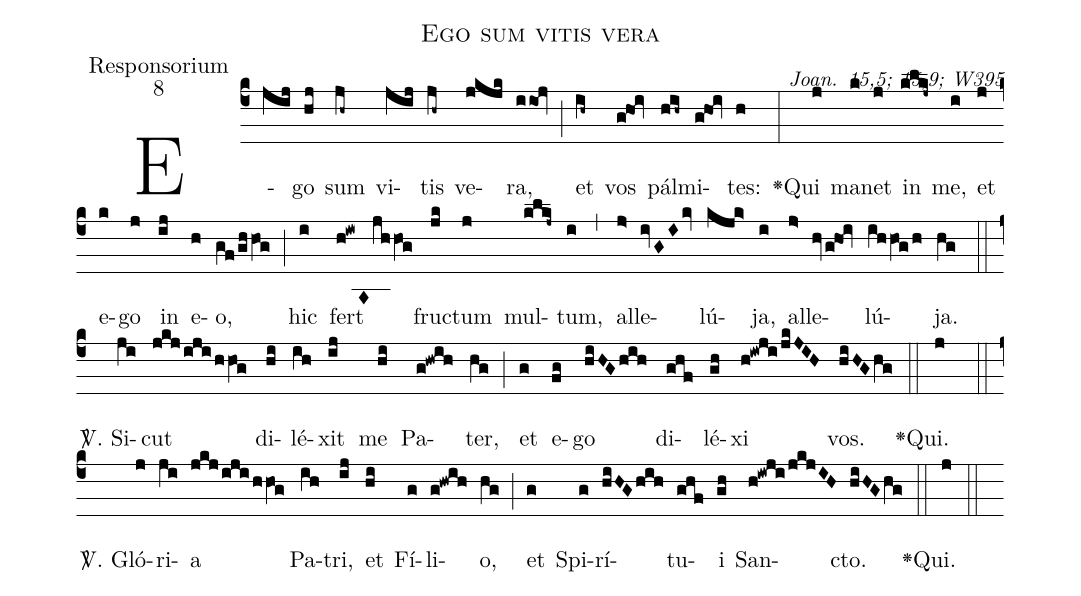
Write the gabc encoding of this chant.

name:Ego sum vitis vera;
office-part:Responsorium;
mode:8;
commentary:Joan. 15,5; 15,9; W395;
%%
(c4) E(jij)go(hj) sum(jh~) vi(jij)tis(jh~) ve(jkjk)ra,(i/ioj) (;)
et(ih~) vos(g!hoi) pál(hih~)mi(g!hoi)tes:(h) (:)
<v>\greheightstar</v> Qui(j) ma(k)net(j) in(klkj~) me,(i) et(j) e(k)go(j) in(ij) e(h)o,(gf/ghhVOg) (;)
hic(i) fert(h!iwAjh/hVOg) fru(jk)ctum(j) mul(klkj~)tum,(i) (,)
al(j>)le(ivGIkv)lú(kjk>)ja,(i) al(j>)le(hvg!ho!iv)lú(ihhVOgh)ja.(hg) (::)

<sp>V/</sp>. Si(ji)cut(jkj/iji/hhVOg) di(hi)lé(ih)xit(ij) me(hi) Pa(g!hwih)ter,(hg) (;) et(g) e(fg)go(hiHGhih) di(ghf)lé(gh)xi(h!iwji/jkJIH) vos.(hiHGhg) (::)

<v>\greheightstar</v> Qui.(j)  (::)

<sp>V/</sp>. Gló(j)ri(ji)a(jkjijihhVOg) Pa(ih)tri,(ij) et(hi) Fí(g)li(g!hwih)o,(hg) (;) et(g) Spi(g)rí(hiHGhih)tu(ghf)i(gh) San(h!iwji/jkjIH)cto.(hiHGhg) (::)

<v>\greheightstar</v> Qui.(j)  (::)
